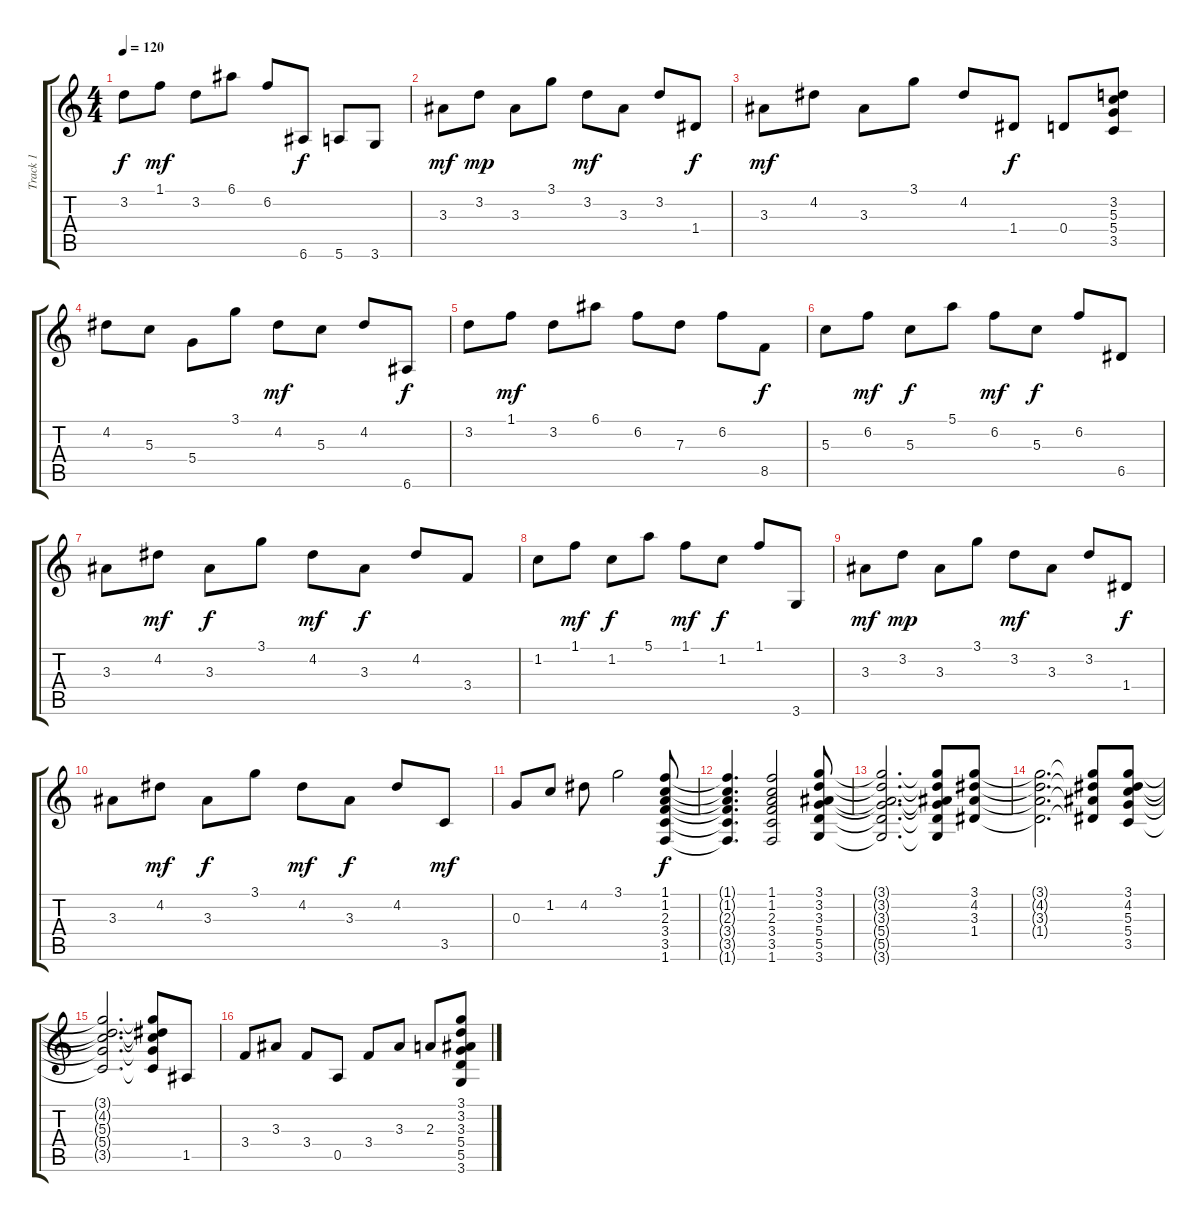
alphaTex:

\track ("Track 1" "Track 1") {instrument acousticguitarsteel}
\staff {score tabs}
\tuning (E4 B3 G3 D3 A2 E2) {hide}
\ts (4 4)
\tempo 120
\clef g2
\ks c
3.2.8{dy f} 1.1.8{dy mf} 3.2.8 6.1.8 6.2.8 6.6.8{dy f} 5.6.8 3.6.8 |
3.3.8{dy mf} 3.2.8{dy mp} 3.3.8 3.1.8 3.2.8{dy mf} 3.3.8 3.2.8 1.4.8{dy f} |
3.3.8{dy mf} 4.2.8 3.3.8 3.1.8 4.2.8 1.4.8{dy f} 0.4.8 (3.2 5.3 5.4 3.5).8 |
4.2.8 5.3.8 5.4.8 3.1.8 4.2.8{dy mf} 5.3.8 4.2.8 6.6.8{dy f} |
3.2.8 1.1.8{dy mf} 3.2.8 6.1.8 6.2.8 7.3.8 6.2.8 8.5.8{dy f} |
5.3.8 6.2.8{dy mf} 5.3.8{dy f} 5.1.8 6.2.8{dy mf} 5.3.8{dy f} 6.2.8 6.5.8 |
3.3.8 4.2.8{dy mf} 3.3.8{dy f} 3.1.8 4.2.8{dy mf} 3.3.8{dy f} 4.2.8 3.4.8 |
1.2.8 1.1.8{dy mf} 1.2.8{dy f} 5.1.8 1.1.8{dy mf} 1.2.8{dy f} 1.1.8 3.6.8 |
3.3.8{dy mf} 3.2.8{dy mp} 3.3.8 3.1.8 3.2.8{dy mf} 3.3.8 3.2.8 1.4.8{dy f} |
3.3.8 4.2.8{dy mf} 3.3.8{dy f} 3.1.8 4.2.8{dy mf} 3.3.8{dy f} 4.2.8 3.5.8{dy mf} |
0.3.8 1.2.8 4.2.8 3.1.2 (1.1 1.2 2.3 3.4 3.5 1.6).8{dy f} |
(1.1{t} 1.2{t} 2.3{t} 3.4{t} 3.5{t} 1.6{t}).4{d} (1.1 1.2 2.3 3.4 3.5 1.6).2 (3.1 3.2 3.3 5.4 5.5 3.6).8 |
(3.1{t} 3.2{t} 3.3{t} 5.4{t} 5.5{t} 3.6{t}).2{d} (3.1{t} 3.2{t} 3.3{t} 5.4{t} 5.5{t} 3.6{t}).8 (3.1 4.2 3.3 1.4).8 |
(3.1{t} 4.2{t} 3.3{t} 1.4{t}).2{d} (3.1{t} 4.2{t} 3.3{t} 1.4{t}).8 (3.1 4.2 5.3 5.4 3.5).8 |
(3.1{t} 4.2{t} 5.3{t} 5.4{t} 3.5{t}).2{d} (3.1{t} 4.2{t} 5.3{t} 5.4{t} 3.5{t}).8 1.5.8 |
3.4.8 3.3.8 3.4.8 0.5.8 3.4.8 3.3.8 2.3.8 (3.1 3.2 3.3 5.4 5.5 3.6).8
